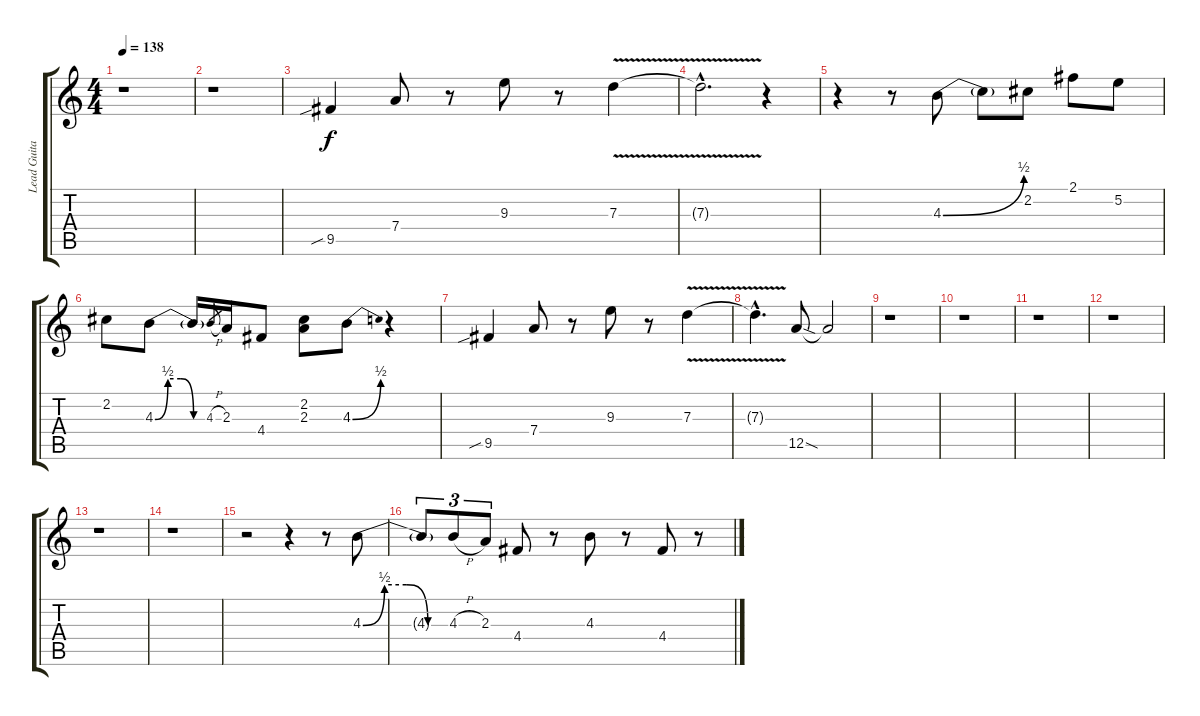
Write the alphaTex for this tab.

\track ("Lead Guitar" "Lead Guita") {instrument overdrivenguitar}
\staff {score tabs}
\tuning (E4 B3 G3 D3 A2 E2) {hide}
\ts (4 4)
\tempo 138
\clef g2
\ks c
r.1{dy f instrument overdrivenguitar} |
r.1 |
9.5{sib}.4 7.4.8 r.8 9.3.8 r.8 7.3{v}.4 |
7.3{hac t}.2{d} r.4 |
r.4 r.8 4.3{be (bend 0 0 60 2)}.8 4.3{t}.8 2.2.8 2.1.8 5.2.8 |
2.2.8 4.3{be (custom 0 0 15 2 30 2 45 0 60 0)}.8 4.3{t}.16 4.3{h}.8{gr} 2.3.16 4.4.8 (2.2 2.3).8 4.3{be (bend 0 0 60 2)}.8 r.4 |
9.5{sib}.4 7.4.8 r.8 9.3.8 r.8 7.3{v}.4 |
7.3{hac t}.4{d} 12.5{sod}.8 12.5{t}.2 |
r.1 |
r.1 |
r.1 |
r.1 |
r.1 |
r.1 |
r.2 r.4 r.8 4.3{be (custom 0 0 15 2 30 2 45 0 60 0)}.8 |
4.3{t}.8{tu (3 2)} 4.3{h}.8{tu (3 2)} 2.3.8{tu (3 2)} 4.4.8 r.8 4.3.8 r.8 4.4.8 r.8
